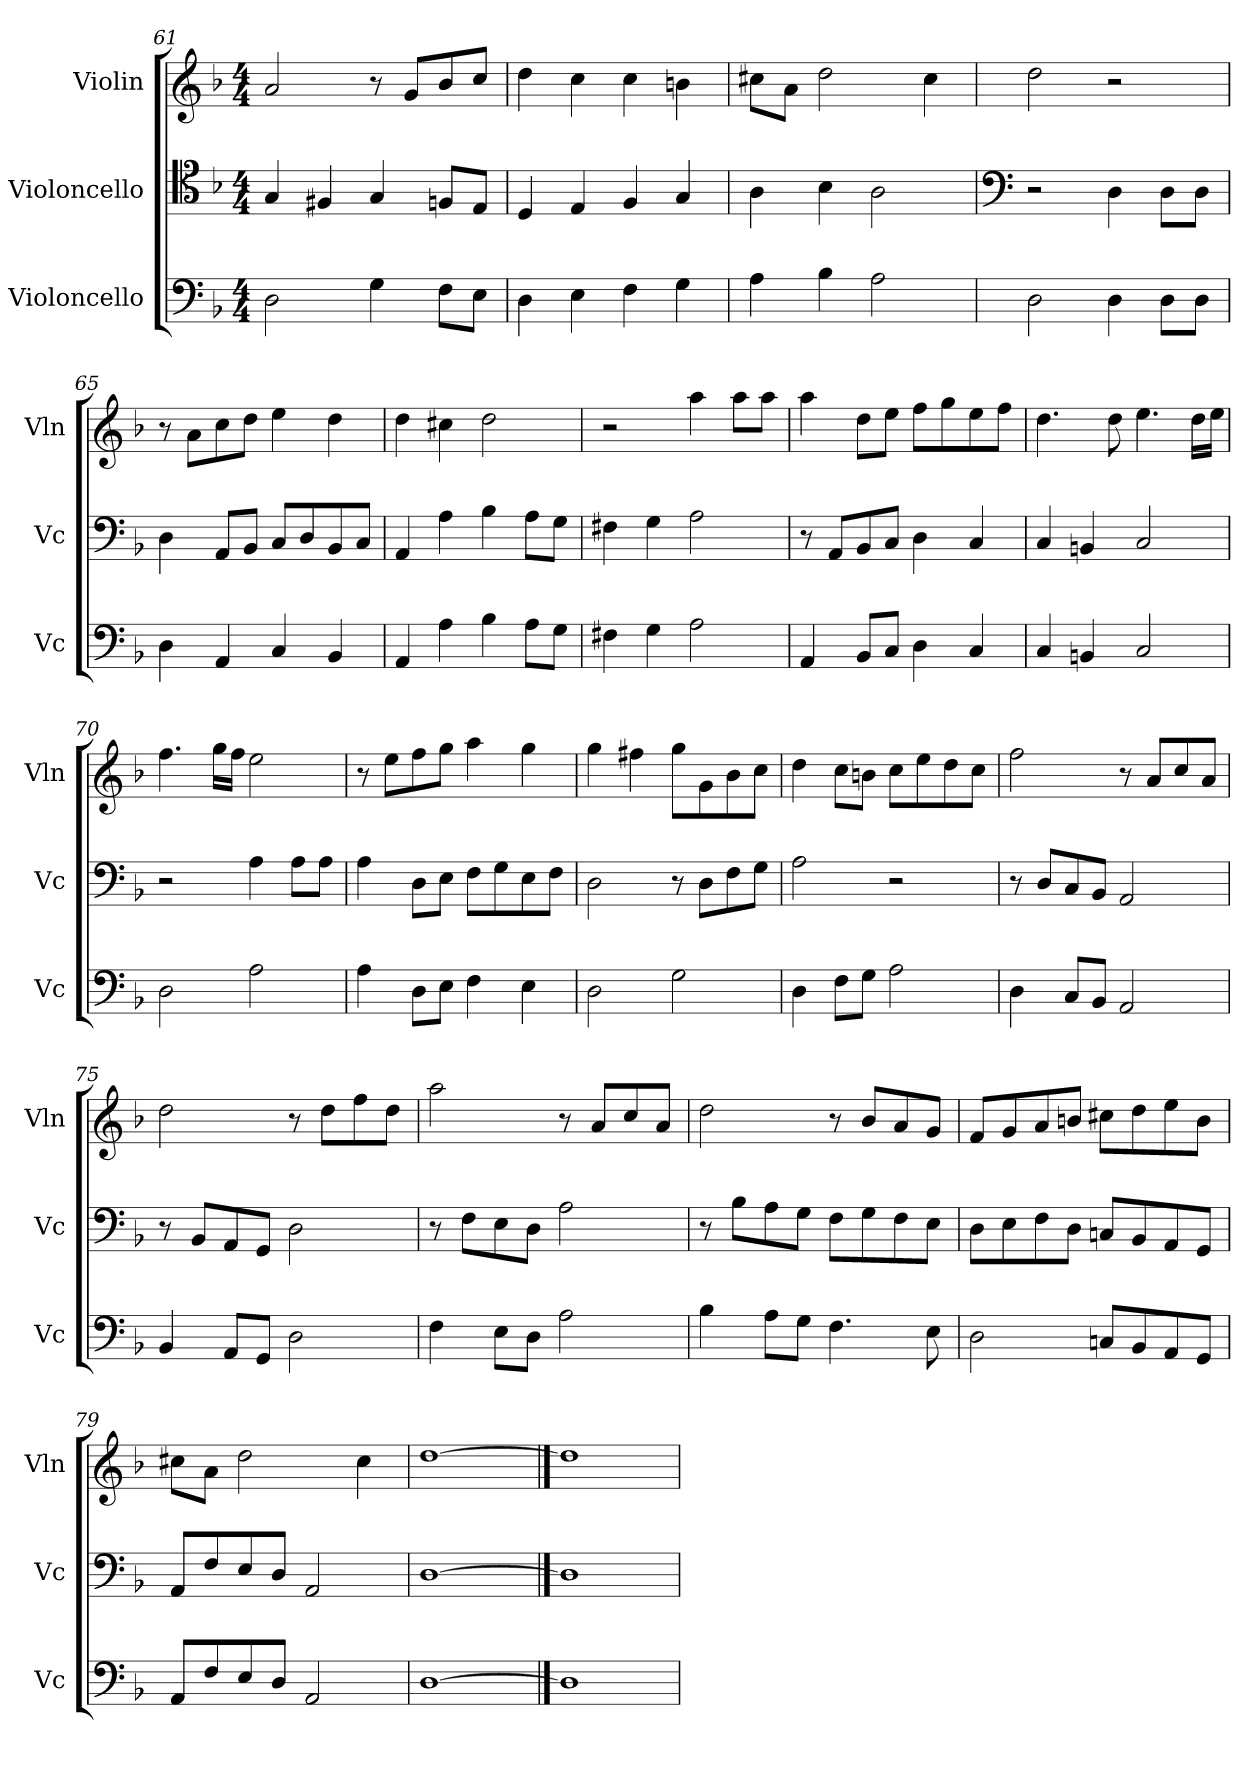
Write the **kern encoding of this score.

**kern	**kern	**kern
*part3	*part2	*part1
*staff3	*staff2	*staff1
*I"Violoncello	*I"Violoncello	*I"Violin
*I'Vc	*I'Vc	*I'Vln
*clefF4	*clefC4	*clefG2
*k[b-]	*k[b-]	*k[b-]
*M4/4	*M4/4	*M4/4
=61	=61	=61
2D\	4G/	2a/
.	4F#X/	.
4G\	4G/	8r
.	.	8g/L
8F\L	8Fn/L	8b-/
8E\J	8E/J	8cc/J
=62	=62	=62
4D\	4D/	4dd\
4E\	4E/	4cc\
4F\	4F/	4cc\
4G\	4G/	4bn\
=63	=63	=63
4A\	4A\	8cc#X\L
.	.	8a\J
4B-\	4B-\	2dd\
2A\	2A\	.
.	.	4cc#\
=64	=64	=64
*	*clefF4	*
2D\	2r	2dd\
4D\	4D\	2r
8D\L	8D\L	.
8D\J	8D\J	.
=65	=65	=65
4D\	4D\	8r
.	.	8a\L
4AA/	8AA/L	8cc\
.	8BB-/J	8dd\J
4C/	8C/L	4ee\
.	8D/	.
4BB-/	8BB-/	4dd\
.	8C/J	.
=66	=66	=66
4AA/	4AA/	4dd\
4A\	4A\	4cc#X\
4B-\	4B-\	2dd\
8A\L	8A\L	.
8G\J	8G\J	.
=67	=67	=67
4F#X\	4F#X\	2r
4G\	4G\	.
2A\	2A\	4aa\
.	.	8aa\L
.	.	8aa\J
=68	=68	=68
4AA/	8r	4aa\
.	8AA/L	.
8BB-/L	8BB-/	8dd\L
8C/J	8C/J	8ee\J
4D\	4D\	8ff\L
.	.	8gg\
4C/	4C/	8ee\
.	.	8ff\J
=69	=69	=69
4C/	4C/	4.dd\
4BBn/	4BBn/	.
.	.	8dd\
2C/	2C/	4.ee\
.	.	16dd\LL
.	.	16ee\JJ
=70	=70	=70
2D\	2r	4.ff\
.	.	16gg\LL
.	.	16ff\JJ
2A\	4A\	2ee\
.	8A\L	.
.	8A\J	.
=71	=71	=71
4A\	4A\	8r
.	.	8ee\L
8D\L	8D\L	8ff\
8E\J	8E\J	8gg\J
4F\	8F\L	4aa\
.	8G\	.
4E\	8E\	4gg\
.	8F\J	.
=72	=72	=72
2D\	2D\	4gg\
.	.	4ff#X\
2G\	8r	8gg\L
.	8D\L	8g\
.	8F\	8b-\
.	8G\J	8cc\J
=73	=73	=73
4D\	2A\	4dd\
8F\L	.	8cc\L
8G\J	.	8bn\J
2A\	2r	8cc\L
.	.	8ee\
.	.	8dd\
.	.	8cc\J
=74	=74	=74
4D\	8r	2ff\
.	8D/L	.
8C/L	8C/	.
8BB-/J	8BB-/J	.
2AA/	2AA/	8r
.	.	8a/L
.	.	8cc/
.	.	8a/J
=75	=75	=75
4BB-/	8r	2dd\
.	8BB-/L	.
8AA/L	8AA/	.
8GG/J	8GG/J	.
2D\	2D\	8r
.	.	8dd\L
.	.	8ff\
.	.	8dd\J
=76	=76	=76
4F\	8r	2aa\
.	8F\L	.
8E\L	8E\	.
8D\J	8D\J	.
2A\	2A\	8r
.	.	8a/L
.	.	8cc/
.	.	8a/J
=77	=77	=77
4B-\	8r	2dd\
.	8B-\L	.
8A\L	8A\	.
8G\J	8G\J	.
4.F\	8F\L	8r
.	8G\	8b-/L
.	8F\	8a/
8E\	8E\J	8g/J
=78	=78	=78
2D\	8D\L	8f/L
.	8E\	8g/
.	8F\	8a/
.	8D\J	8bn/J
8Cn/L	8Cn/L	8cc#X\L
8BB-/	8BB-/	8dd\
8AA/	8AA/	8ee\
8GG/J	8GG/J	8b\J
=79	=79	=79
8AA/L	8AA/L	8cc#X\L
8F/	8F/	8a\J
8E/	8E/	2dd\
8D/J	8D/J	.
2AA/	2AA/	.
.	.	4cc#\
=80	=80	=80
[1D	[1D	[1dd
==81	==81	==81
1D]	1D]	1dd]
=	=	=
*-	*-	*-
